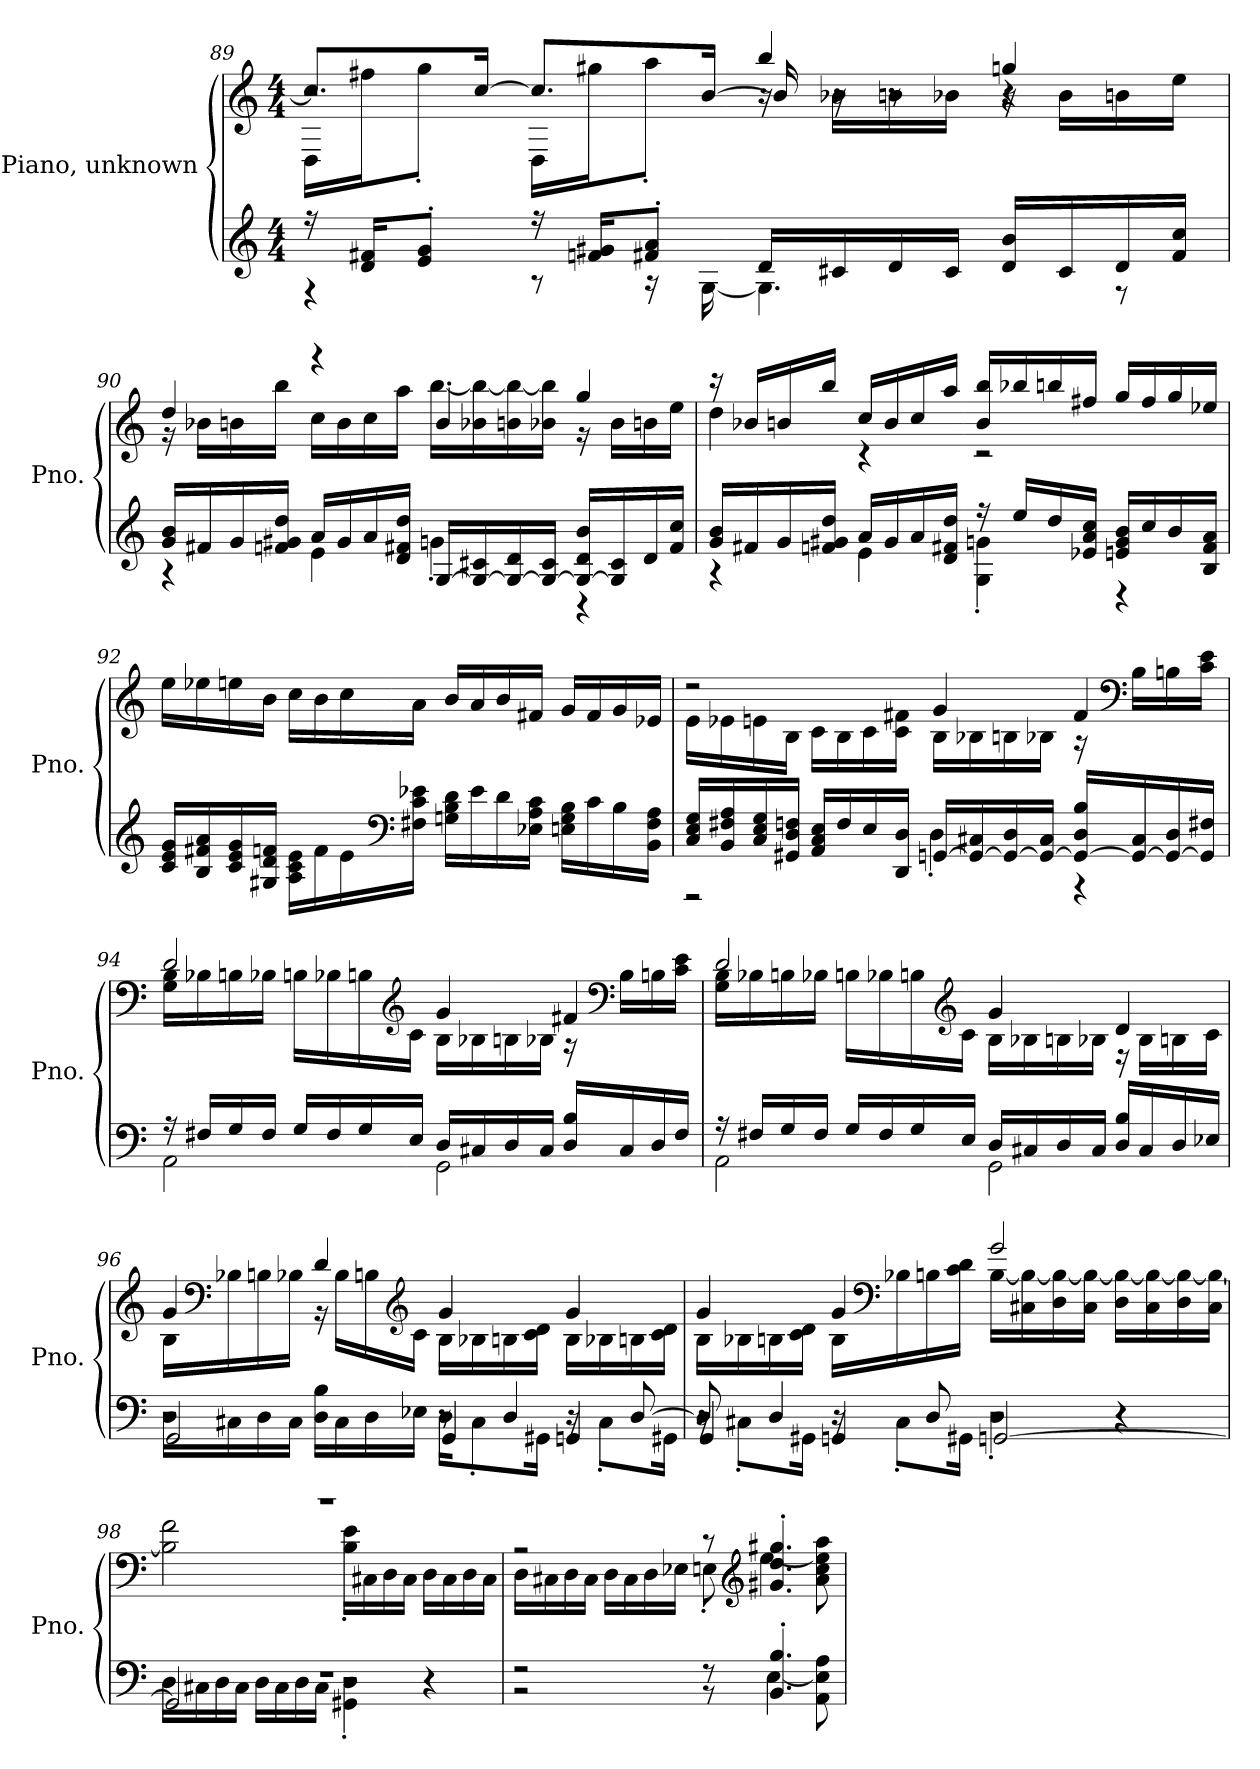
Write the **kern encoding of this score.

**kern	**kern
*part1	*part1
*staff2	*staff1
*I"Piano, unknown	*
*I'Pno.	*
!!LO:PB:g=z
*clefG2	*clefG2
*k[]	*k[]
*M4/4	*M4/4
=89	=89
*^	*^
*	*	*	*^
16r	4r	2r	16D\LL	8.cc/L]
16d/ 16f#X/KL	.	.	16ff#X\J	.
8e/' 8g/'J	.	.	8gg'\J	.
.	.	.	.	[16cc/Jk
16r	8r	.	16D\LL	8.cc/L]
16fn/ 16g#X/KL	.	.	16gg#X\J	.
8f#X/' 8a/'J	16r	.	8aa'\J	.
.	[16G\	.	.	[16b/Jk
16d/LL	4.G\]	4bb/	16r	16b/]
16c#X/	.	.	16b-X\LL	16r
16d/	.	.	16bn\	8r
16c#/JJ	.	.	16b-X\JJ	.
16d/ 16b/LL	.	4ggn/	16r	4r
16c#/	.	.	16b-\LL	.
16d/	8r	.	16bn\	.
16f#/ 16cc/JJ	.	.	16ee\JJ	.
*	*	*	*v	*v
!!LO:LB:g=z
=90	=90	=90	=90
16g/ 16b/LL	4r	4dd/	16r
16f#X/	.	.	16b-X\LL
16g/	.	.	16bn\
16fn/ 16g#X/ 16dd/JJ	.	.	16bb\JJ
16a/LL	4e\	4r	16cc\LL
16g#/	.	.	16b\
16a/	.	.	16cc\
16d/ 16f#X/ 16dd/JJ	.	.	16aa\JJ
[16G/LL	4gn'\	4b'/	[16bb\LL
16G/_ 16c#X/	.	.	16b-X\ 16bb\_
16G/_ 16d/	.	.	16bn\ 16bb\_
16G/_ 16c#/JJ	.	.	16b-X\ 16bb\]JJ
16G/_ 16d/ 16b/LL	4r	4gg/	16r
16G/] 16c#/	.	.	16b-\LL
16d/	.	.	16bn\
16f#/ 16cc/JJ	.	.	16ee\JJ
!!LO:LB:g=z	!!
=91	=91	=91	=91
16g/ 16b/LL	4r	16r	4dd\
16f#X/	.	16b-X/LL	.
16g/	.	16bn/	.
16fn/ 16g#X/ 16dd/JJ	.	16bb/JJ	.
16a/LL	4e\	16cc/LL	4r
16g#/	.	16b/	.
16a/	.	16cc/	.
16d/ 16f#X/ 16dd/JJ	.	16aa/JJ	.
16r	4G\' 4gn\'	16b/ 16bb/LL	2r
16ee/LL	.	16bb-X/	.
16dd/	.	16bbn/	.
16e-X/ 16a/ 16cc/JJ	.	16ff#X/JJ	.
16en/ 16g/ 16b/LL	4r	16gg/LL	.
16cc/	.	16ff#/	.
16b/	.	16gg/	.
16B/ 16f#/ 16a/JJ	.	16ee-X/JJ	.
*v	*v	*	*
*	*v	*v
!!LO:LB:g=z
=92	=92
16c/ 16e/ 16g/LL	16ee\LL
16B/ 16f#X/ 16a/	16ee-X\
16c/ 16e/ 16g/	16een\
16G#X/ 16d/ 16fn/JJ	16b\JJ
16A\ 16c\ 16e\LL	16cc\LL
16f\	16b\
16e\	16cc\
*clefF4	*
16F#X\ 16c\ 16e-X\JJ	16a\JJ
16Gn\ 16B\ 16d\LL	16b/LL
16e-\	16a/
16d\	16b/
16E-X\ 16A\ 16c\JJ	16f#X/JJ
16En\ 16G\ 16B\LL	16g/LL
16c\	16f#/
16B\	16g/
16BB\ 16F#\ 16A\JJ	16e-X/JJ
!!LO:LB:g=z
=93	=93
*^	*^
16C/ 16E/ 16G/LL	2r	2r	16e\LL
16BB/ 16F#X/ 16A/	.	.	16e-X\
16C/ 16E/ 16G/	.	.	16en\
16GG#X/ 16D/ 16Fn/JJ	.	.	16B\JJ
16AA/ 16C/ 16E/LL	.	.	16c\LL
16F/	.	.	16B\
16E/	.	.	16c\
16DD/ 16D/JJ	.	.	16c\ 16f#X\JJ
[16GGn/LL	4D'\	4g/	16B\LL
16GG/_ 16C#X/	.	.	16B-X\
16GG/_ 16D/	.	.	16Bn\
16GG/_ 16C#/JJ	.	.	16B-X\JJ
16GG/_ 16D/ 16B/LL	4r	4f#/	16r
*	*	*clefF4	*
16GG/_ 16C#/	.	.	16B-\LL
16GG/_ 16D/	.	.	16Bn\
16GG/] 16F#X/JJ	.	.	16c\ 16e\JJ
!!LO:LB:g=z	!!
=94	=94	=94	=94
16r	2AA\	2d/	16G\ 16B\LL
16F#X/LL	.	.	16B-X\
16G/	.	.	16Bn\
16F#/JJ	.	.	16B-X\JJ
16G/LL	.	.	16Bn\LL
16F#/	.	.	16B-X\
16G/	.	.	16Bn\
*	*	*clefG2	*
16E/JJ	.	.	16c\JJ
16D/LL	2GG\	4g/	16B\LL
16C#X/	.	.	16B-X\
16D/	.	.	16Bn\
16C#/JJ	.	.	16B-X\JJ
16D/ 16B/LL	.	4f#X/	16r
*	*	*clefF4	*
16C#/	.	.	16B-\LL
16D/	.	.	16Bn\
16F#/JJ	.	.	16c\ 16e\JJ
!!LO:PB:g=z	!!
=95	=95	=95	=95
16r	2AA\	2d/	16G\ 16B\LL
16F#X/LL	.	.	16B-X\
16G/	.	.	16Bn\
16F#/JJ	.	.	16B-X\JJ
16G/LL	.	.	16Bn\LL
16F#/	.	.	16B-X\
16G/	.	.	16Bn\
*	*	*clefG2	*
16E/JJ	.	.	16c\JJ
16D/LL	2GG\	4g/	16B\LL
16C#X/	.	.	16B-X\
16D/	.	.	16Bn\
16C#/JJ	.	.	16B-X\JJ
16D/ 16B/LL	.	4d/	16r
16C#/	.	.	16B-\LL
16D/	.	.	16Bn\
16E-X/JJ	.	.	16c\JJ
!!LO:LB:g=z	!!
=96	=96	=96	=96
*	*^	*	*
2r	16D\LL	2GG/	4g/	16B\LL
*	*	*	*clefF4	*
.	16C#X\	.	.	16B-X\
.	16D\	.	.	16Bn\
.	16C#\JJ	.	.	16B-X\JJ
.	16D\ 16B\LL	.	4d/	16r
.	16C#\	.	.	16B-\LL
.	16D\	.	.	16Bn\
*	*	*	*clefG2	*
.	16E-X\JJ	.	.	16c\JJ
8r	16D\KL	4GG/	4g/	16B\LL
.	8C#'\	.	.	16B-X\
4D/	.	.	.	16Bn\
.	16GG#X\Jk	.	.	16c\ 16d\JJ
.	16r	4GGn/	4g/	16B\LL
.	8C#'\L	.	.	16B-X\
[8D/	.	.	.	16Bn\
.	16GG#X\Jk	.	.	16c\ 16d\JJ
!!LO:LB:g=z	!!
=97	=97	=97	=97	=97
8D/]	16r	4GG/	4g/	16B\LL
.	8C#X'\L	.	.	16B-X\
4D/	.	.	.	16Bn\
.	16GG#X\Jk	.	.	16c\ 16d\JJ
.	16r	4GGn/	4g/	16B\LL
*	*	*	*clefF4	*
.	8C#'\L	.	.	16B-X\
8D/	.	.	.	16Bn\
.	16GG#X\Jk	.	.	16c\ 16d\JJ
2r	4D'\	[2GGn/	2g/	[16B\LL
.	.	.	.	16C#X\ 16B\_
.	.	.	.	16D\ 16B\_
.	.	.	.	16C#\ 16B\_JJ
.	4r	.	.	16D\ 16B\_LL
.	.	.	.	16C#\ 16B\_
.	.	.	.	16D\ 16B\_
.	.	.	.	16C#\ 16B\_JJ
!!LO:LB:g=z	!!
=98	=98	=98	=98	=98
1r	16D\LL	2GG/]	1r	2B\] 2f\
.	16C#X\	.	.	.
.	16D\	.	.	.
.	16C#\JJ	.	.	.
.	16D\LL	.	.	.
.	16C#\	.	.	.
.	16D\	.	.	.
.	16C#\JJ	.	.	.
.	4GG#X\' 4D\'	2r	.	16B\' 16e\'LL
.	.	.	.	16C#X\
.	.	.	.	16D\
.	.	.	.	16C#\JJ
.	4r	.	.	16D\LL
.	.	.	.	16C#\
.	.	.	.	16D\
.	.	.	.	16C#\JJ
*	*v	*v	*	*
=99	=99	=99	=99
2r	2r	2r	16D\LL
.	.	.	16C#X\
.	.	.	16D\
.	.	.	16C#\JJ
.	.	.	16D\LL
.	.	.	16C#\
.	.	.	16D\
.	.	.	16E-X\JJ
8r	8r	8r	8En'\
*	*	*clefG2	*
4.BB/' 4.B/'	[4E\	4.g#X/' 4.dd/' 4.gg#X/'	[4ee\
.	8AA\ 8E\] 8A\	.	8a\ 8cc\ 8ee\] 8aa\
*v	*v	*	*
*	*v	*v
=	=
*-	*-
